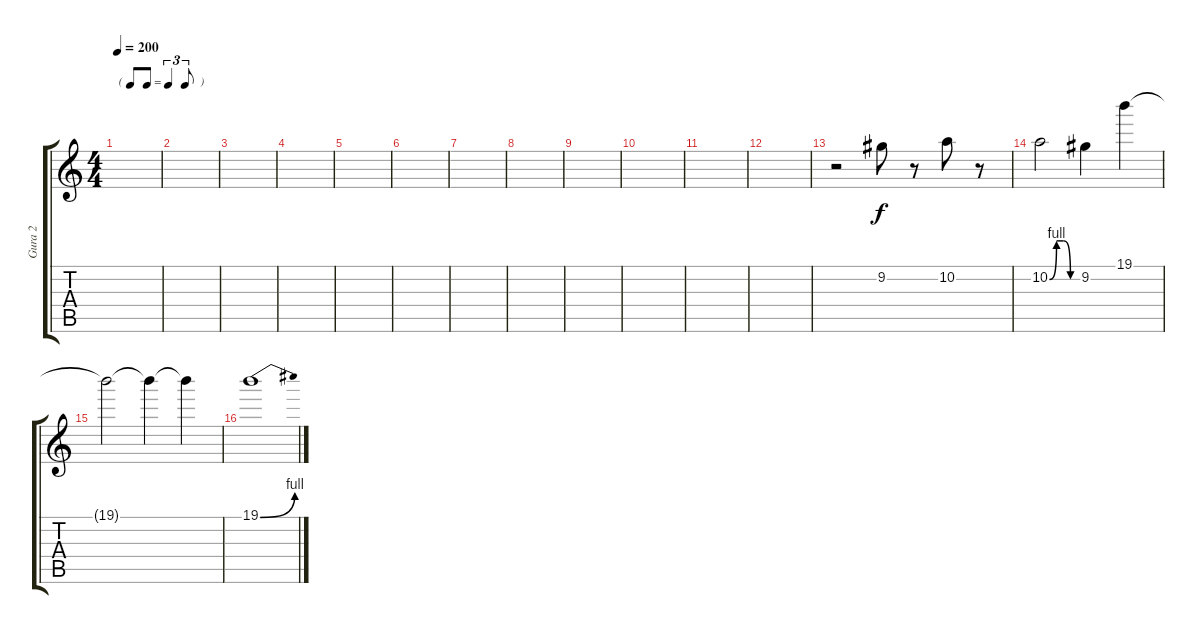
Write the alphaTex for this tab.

\track ("Gura 2" "Gura 2") {instrument distortionguitar}
\staff {score tabs}
\tuning (E4 B3 G3 D3 A2 E2) {hide}
\ts (4 4)
\tf triplet8th
\tempo 200
\clef g2
\ks c
|
|
|
|
|
|
|
|
|
|
|
|
r.2 9.2.8 r.8 10.2.8 r.8 |
10.2{be (custom 0 0 15 4 30 4 45 0 60 0)}.2 9.2.4 19.1.4 |
19.1{t}.2 19.1{t}.4 19.1{t}.4 |
19.1{be (bend 0 0 60 4)}.1
